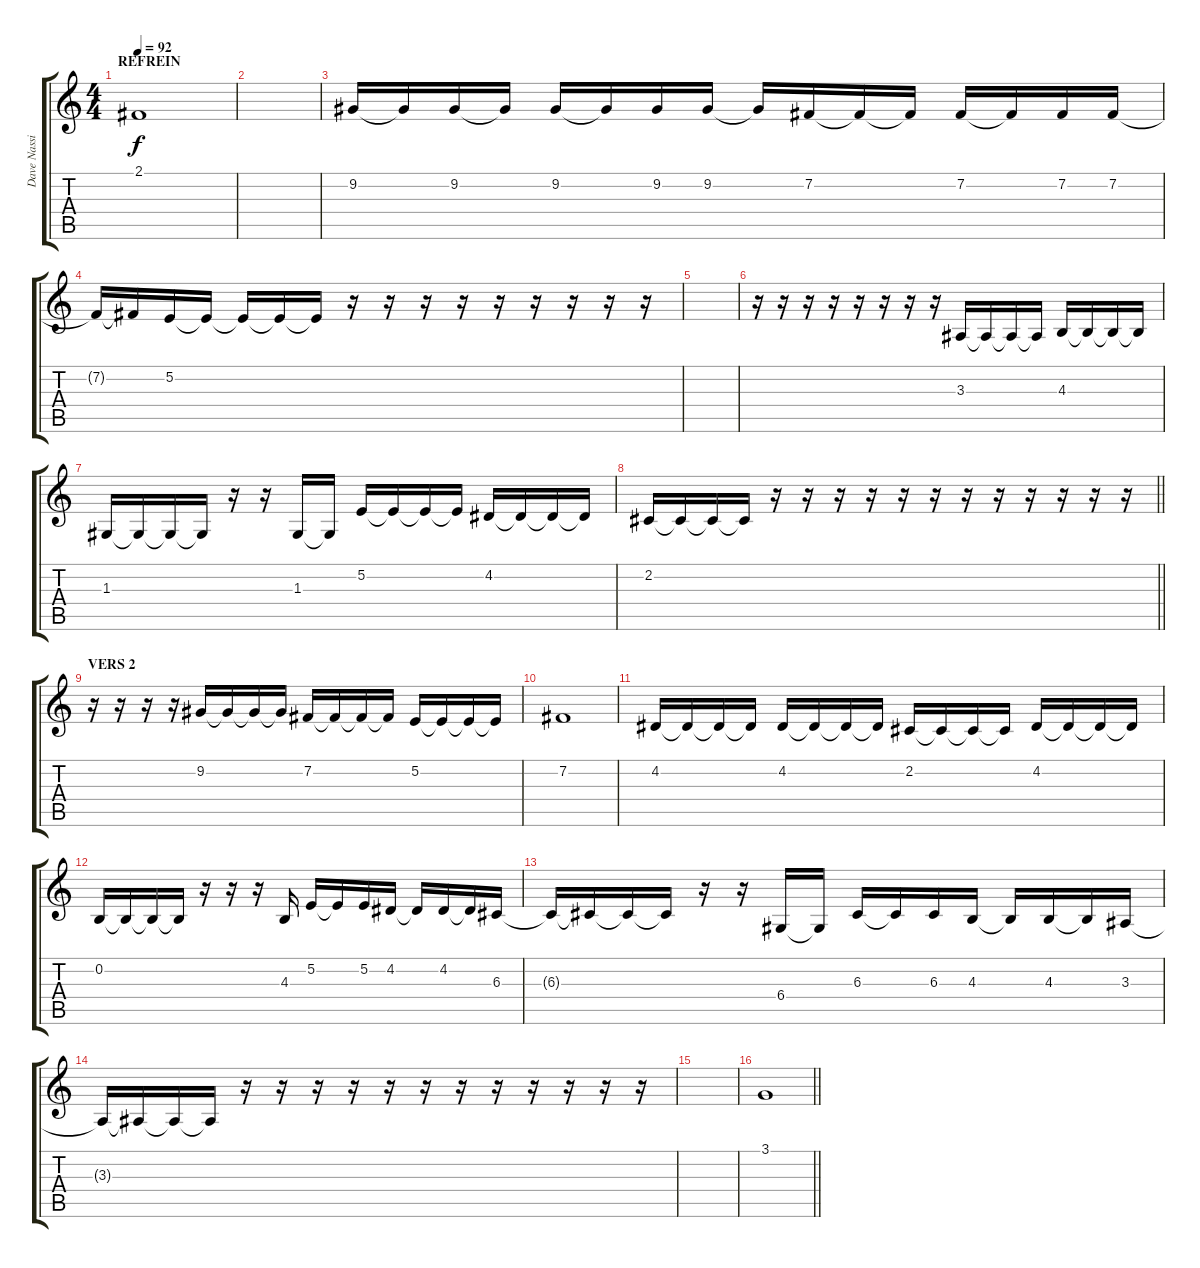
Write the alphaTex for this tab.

\track ("Dave Nassie" "Dave Nassi") {instrument altosax}
\staff {score tabs}
\tuning (E4 B3 G3 D3 A2 E2) {hide}
\ts (4 4)
\section ("" "REFREIN")
\tempo 92
\clef g2
\ks c
2.1.1{dy f} |
|
9.2.16 9.2{t}.16 9.2.16 9.2{t}.16 9.2.16 9.2{t}.16 9.2.16 9.2.16 9.2{t}.16 7.2.16 7.2{t}.16 7.2{t}.16 7.2.16 7.2{t}.16 7.2.16 7.2.16 |
7.2{t}.16 7.2{t}.16 5.2.16 5.2{t}.16 5.2{t}.16 5.2{t}.16 5.2{t}.16 r.16 r.16 r.16 r.16 r.16 r.16 r.16 r.16 r.16 |
|
r.16 r.16 r.16 r.16 r.16 r.16 r.16 r.16 3.3.16 3.3{t}.16 3.3{t}.16 3.3{t}.16 4.3.16 4.3{t}.16 4.3{t}.16 4.3{t}.16 |
1.3.16 1.3{t}.16 1.3{t}.16 1.3{t}.16 r.16 r.16 1.3.16 1.3{t}.16 5.2.16 5.2{t}.16 5.2{t}.16 5.2{t}.16 4.2.16 4.2{t}.16 4.2{t}.16 4.2{t}.16 |
\barLineRight lightlight
2.2.16 2.2{t}.16 2.2{t}.16 2.2{t}.16 r.16 r.16 r.16 r.16 r.16 r.16 r.16 r.16 r.16 r.16 r.16 r.16 |
\section ("" "VERS 2")
r.16 r.16 r.16 r.16 9.2.16 9.2{t}.16 9.2{t}.16 9.2{t}.16 7.2.16 7.2{t}.16 7.2{t}.16 7.2{t}.16 5.2.16 5.2{t}.16 5.2{t}.16 5.2{t}.16 |
7.2.1 |
4.2.16 4.2{t}.16 4.2{t}.16 4.2{t}.16 4.2.16 4.2{t}.16 4.2{t}.16 4.2{t}.16 2.2.16 2.2{t}.16 2.2{t}.16 2.2{t}.16 4.2.16 4.2{t}.16 4.2{t}.16 4.2{t}.16 |
0.2.16 0.2{t}.16 0.2{t}.16 0.2{t}.16 r.16 r.16 r.16 4.3.16 5.2.16 5.2{t}.16 5.2.16 4.2.16 4.2{t}.16 4.2.16 4.2{t}.16 6.3.16 |
6.3{t}.16 6.3{t}.16 6.3{t}.16 6.3{t}.16 r.16 r.16 6.4.16 6.4{t}.16 6.3.16 6.3{t}.16 6.3.16 4.3.16 4.3{t}.16 4.3.16 4.3{t}.16 3.3.16 |
3.3{t}.16 3.3{t}.16 3.3{t}.16 3.3{t}.16 r.16 r.16 r.16 r.16 r.16 r.16 r.16 r.16 r.16 r.16 r.16 r.16 |
|
\barLineRight lightlight
3.1.1
